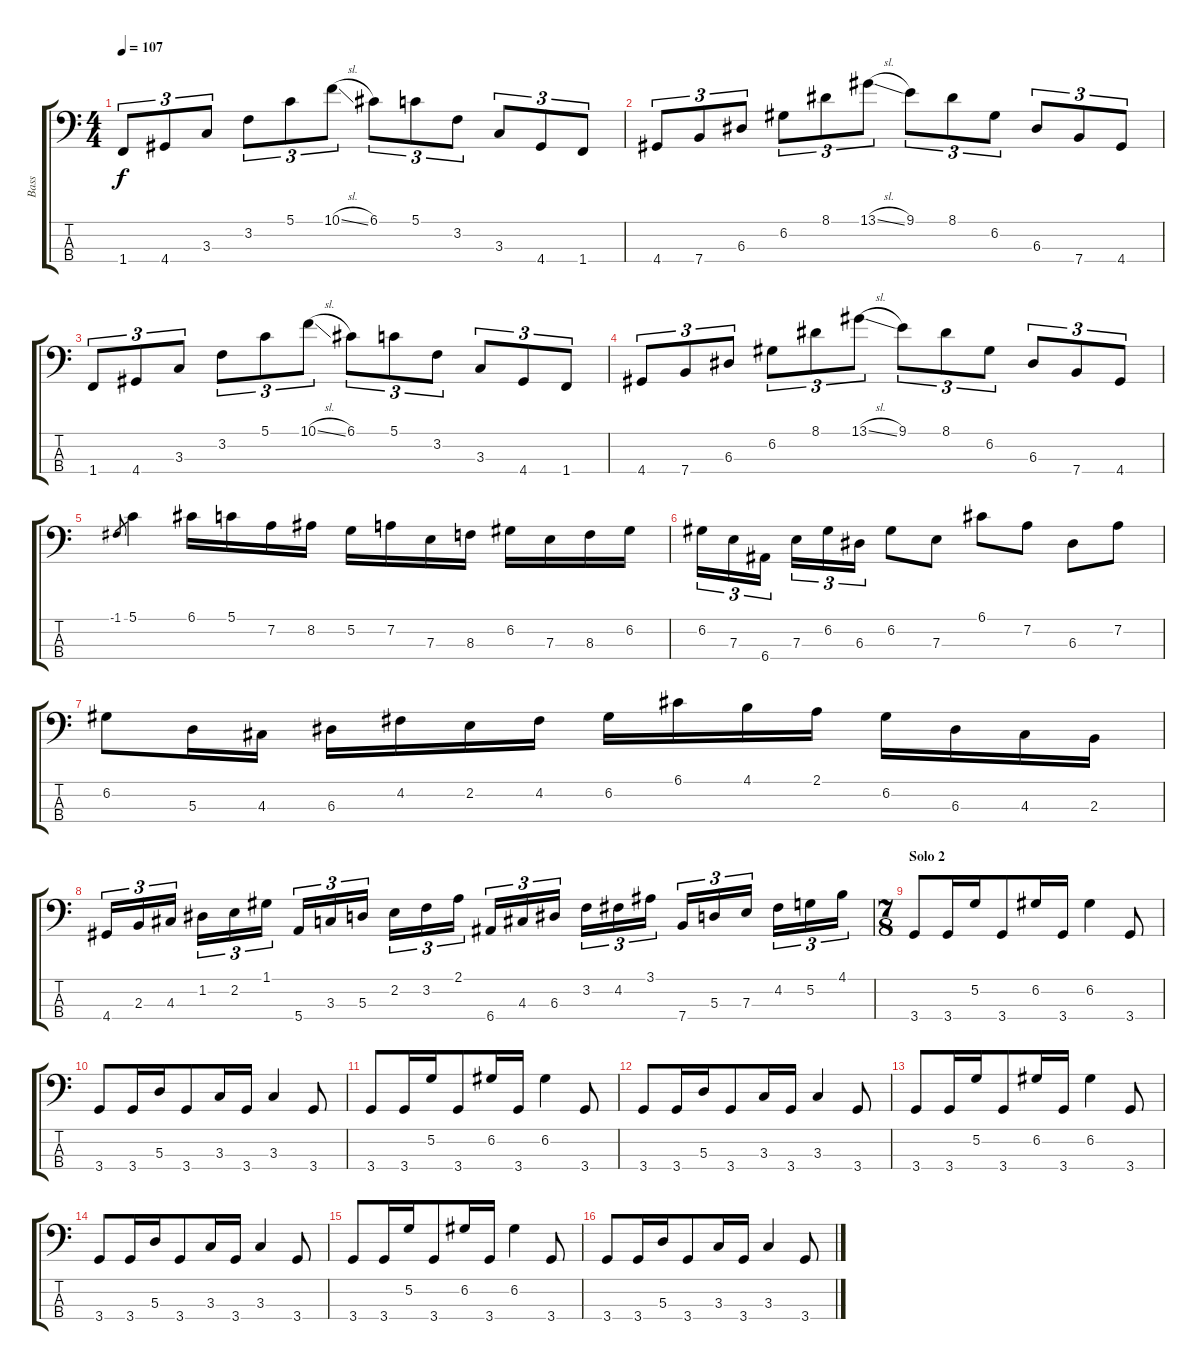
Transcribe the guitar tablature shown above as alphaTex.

\track ("Bass" "Bass") {instrument electricbasspick}
\staff {score tabs}
\tuning (G2 D2 A1 E1) {hide}
\ts (4 4)
\tempo 107
\clef f4
\ks c
1.4.8{tu (3 2) dy f} 4.4.8{tu (3 2)} 3.3.8{tu (3 2)} 3.2.8{tu (3 2)} 5.1.8{tu (3 2)} 10.1{sl}.8{tu (3 2)} 6.1.8{tu (3 2)} 5.1.8{tu (3 2)} 3.2.8{tu (3 2)} 3.3.8{tu (3 2)} 4.4.8{tu (3 2)} 1.4.8{tu (3 2)} |
4.4.8{tu (3 2)} 7.4.8{tu (3 2)} 6.3.8{tu (3 2)} 6.2.8{tu (3 2)} 8.1.8{tu (3 2)} 13.1{sl}.8{tu (3 2)} 9.1.8{tu (3 2)} 8.1.8{tu (3 2)} 6.2.8{tu (3 2)} 6.3.8{tu (3 2)} 7.4.8{tu (3 2)} 4.4.8{tu (3 2)} |
1.4.8{tu (3 2)} 4.4.8{tu (3 2)} 3.3.8{tu (3 2)} 3.2.8{tu (3 2)} 5.1.8{tu (3 2)} 10.1{sl}.8{tu (3 2)} 6.1.8{tu (3 2)} 5.1.8{tu (3 2)} 3.2.8{tu (3 2)} 3.3.8{tu (3 2)} 4.4.8{tu (3 2)} 1.4.8{tu (3 2)} |
4.4.8{tu (3 2)} 7.4.8{tu (3 2)} 6.3.8{tu (3 2)} 6.2.8{tu (3 2)} 8.1.8{tu (3 2)} 13.1{sl}.8{tu (3 2)} 9.1.8{tu (3 2)} 8.1.8{tu (3 2)} 6.2.8{tu (3 2)} 6.3.8{tu (3 2)} 7.4.8{tu (3 2)} 4.4.8{tu (3 2)} |
-1.1.8{gr} 5.1.4 6.1.16 5.1.16 7.2.16 8.2.16 5.2.16 7.2.16 7.3.16 8.3.16 6.2.16 7.3.16 8.3.16 6.2.16 |
6.2.16{tu (3 2)} 7.3.16{tu (3 2)} 6.4.16{tu (3 2)} 7.3.16{tu (3 2)} 6.2.16{tu (3 2)} 6.3.16{tu (3 2)} 6.2.8 7.3.8 6.1.8 7.2.8 6.3.8 7.2.8 |
6.2.8 5.3.16 4.3.16 6.3.16 4.2.16 2.2.16 4.2.16 6.2.16 6.1.16 4.1.16 2.1.16 6.2.16 6.3.16 4.3.16 2.3.16 |
4.4.16{tu (3 2)} 2.3.16{tu (3 2)} 4.3.16{tu (3 2)} 1.2.16{tu (3 2)} 2.2.16{tu (3 2)} 1.1.16{tu (3 2)} 5.4.16{tu (3 2)} 3.3.16{tu (3 2)} 5.3.16{tu (3 2)} 2.2.16{tu (3 2)} 3.2.16{tu (3 2)} 2.1.16{tu (3 2)} 6.4.16{tu (3 2)} 4.3.16{tu (3 2)} 6.3.16{tu (3 2)} 3.2.16{tu (3 2)} 4.2.16{tu (3 2)} 3.1.16{tu (3 2)} 7.4.16{tu (3 2)} 5.3.16{tu (3 2)} 7.3.16{tu (3 2)} 4.2.16{tu (3 2)} 5.2.16{tu (3 2)} 4.1.16{tu (3 2)} |
\ts (7 8)
\section ("" "Solo 2")
3.4.8 3.4.16 5.2.16 3.4.8 6.2.16 3.4.16 6.2.4 3.4.8 |
3.4.8 3.4.16 5.3.16 3.4.8 3.3.16 3.4.16 3.3.4 3.4.8 |
3.4.8 3.4.16 5.2.16 3.4.8 6.2.16 3.4.16 6.2.4 3.4.8 |
3.4.8 3.4.16 5.3.16 3.4.8 3.3.16 3.4.16 3.3.4 3.4.8 |
3.4.8 3.4.16 5.2.16 3.4.8 6.2.16 3.4.16 6.2.4 3.4.8 |
3.4.8 3.4.16 5.3.16 3.4.8 3.3.16 3.4.16 3.3.4 3.4.8 |
3.4.8 3.4.16 5.2.16 3.4.8 6.2.16 3.4.16 6.2.4 3.4.8 |
3.4.8 3.4.16 5.3.16 3.4.8 3.3.16 3.4.16 3.3.4 3.4.8
